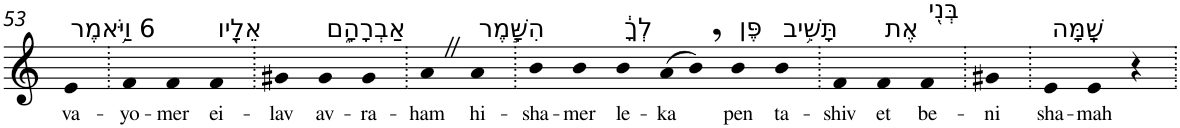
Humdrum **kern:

**kern	**text
*part1	*part1
*staff1	*staff1
*I"Piano	*
*I'Pno	*
!!LO:PB:g=z
*clefG2	*
*k[]	*
=53	=53
!LO:TX:a:t=6 וַיֹּ֥אמֶר	!
!	!LO:LY:b
4e	va-
=54.	=54.
!	!LO:LY:b
4f	-yo-
!	!LO:LY:b
4f	-mer
!LO:TX:a:t=אֵלָ֖יו	!
!	!LO:LY:b
4f	ei-
=55.	=55.
!	!LO:LY:b
4g#X	-lav
!LO:TX:a:t=אַבְרָהָ֑ם	!
!	!LO:LY:b
4g#	av-
!	!LO:LY:b
4g#	-ra-
=56.	=56.
!	!LO:LY:b
4aZ	-ham
!LO:TX:a:t=הִשָּׁ֣מֶר	!
!	!LO:LY:b
4a	hi-
=57.	=57.
!	!LO:LY:b
4b	-sha-
!	!LO:LY:b
4b	-mer
!LO:TX:a:t=לְךָ֔	!
!	!LO:LY:b
4b	le-
!	!LO:LY:b
(>8a	-ka
8b,)	.
!LO:TX:a:t=פֶּן	!
!	!LO:LY:b
4b	pen
!LO:TX:a:t=תָּשִׁ֥יב	!
!	!LO:LY:b
4b	ta-
=58.	=58.
!	!LO:LY:b
4f	-shiv
!LO:TX:a:t=אֶת	!
!	!LO:LY:b
4f	et
!LO:TX:a:t=בְּנִ֖י	!
!	!LO:LY:b
4f	be-
=59.	=59.
!	!LO:LY:b
4g#X	-ni
=60.	=60.
!LO:TX:a:t=שָֽׁמָּה	!
!	!LO:LY:b
4e	sha-
!	!LO:LY:b
4e	-mah
4r	.
=.	=.
*-	*-
